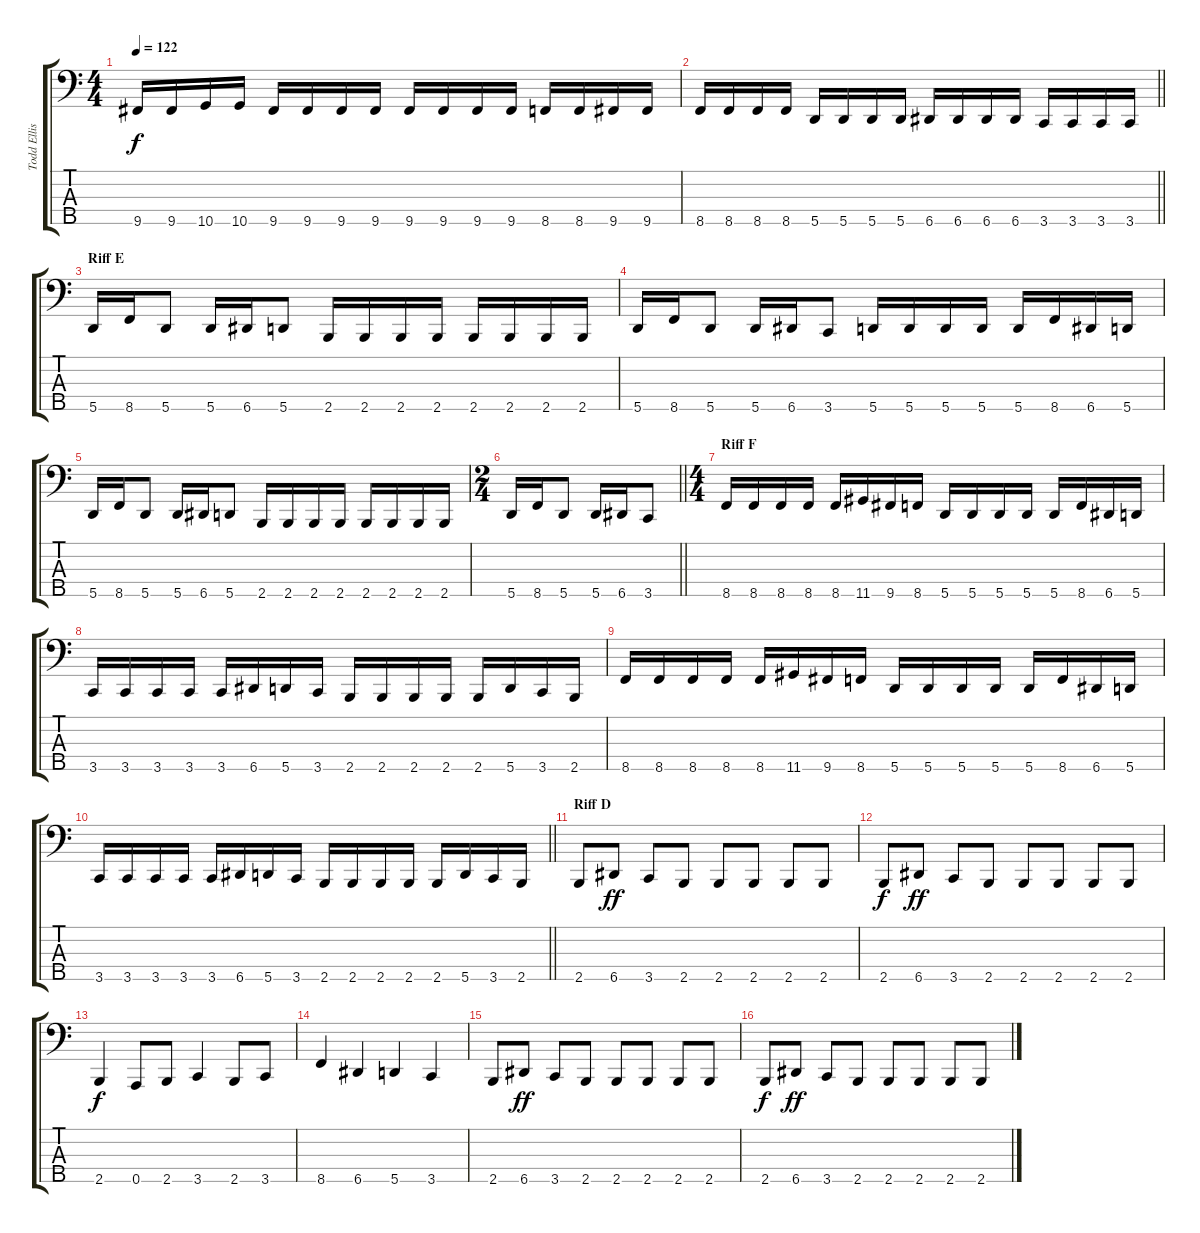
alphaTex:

\track ("Todd Ellis" "Todd Ellis") {instrument electricbassfinger}
\staff {score tabs}
\tuning (G2 D2 A1 E1 A0) {hide}
\ts (4 4)
\tempo 122
\clef f4
\ks c
9.5.16{dy f} 9.5.16 10.5.16 10.5.16 9.5.16 9.5.16 9.5.16 9.5.16 9.5.16 9.5.16 9.5.16 9.5.16 8.5.16 8.5.16 9.5.16 9.5.16 |
\barLineRight lightlight
8.5.16 8.5.16 8.5.16 8.5.16 5.5.16 5.5.16 5.5.16 5.5.16 6.5.16 6.5.16 6.5.16 6.5.16 3.5.16 3.5.16 3.5.16 3.5.16 |
\section ("" "Riff E")
5.5.16 8.5.16 5.5.8 5.5.16 6.5.16 5.5.8 2.5.16 2.5.16 2.5.16 2.5.16 2.5.16 2.5.16 2.5.16 2.5.16 |
5.5.16 8.5.16 5.5.8 5.5.16 6.5.16 3.5.8 5.5.16 5.5.16 5.5.16 5.5.16 5.5.16 8.5.16 6.5.16 5.5.16 |
5.5.16 8.5.16 5.5.8 5.5.16 6.5.16 5.5.8 2.5.16 2.5.16 2.5.16 2.5.16 2.5.16 2.5.16 2.5.16 2.5.16 |
\ts (2 4)
\barLineRight lightlight
5.5.16 8.5.16 5.5.8 5.5.16 6.5.16 3.5.8 |
\ts (4 4)
\section ("" "Riff F")
8.5.16 8.5.16 8.5.16 8.5.16 8.5.16 11.5.16 9.5.16 8.5.16 5.5.16 5.5.16 5.5.16 5.5.16 5.5.16 8.5.16 6.5.16 5.5.16 |
3.5.16 3.5.16 3.5.16 3.5.16 3.5.16 6.5.16 5.5.16 3.5.16 2.5.16 2.5.16 2.5.16 2.5.16 2.5.16 5.5.16 3.5.16 2.5.16 |
8.5.16 8.5.16 8.5.16 8.5.16 8.5.16 11.5.16 9.5.16 8.5.16 5.5.16 5.5.16 5.5.16 5.5.16 5.5.16 8.5.16 6.5.16 5.5.16 |
\barLineRight lightlight
3.5.16 3.5.16 3.5.16 3.5.16 3.5.16 6.5.16 5.5.16 3.5.16 2.5.16 2.5.16 2.5.16 2.5.16 2.5.16 5.5.16 3.5.16 2.5.16 |
\section ("" "Riff D")
2.5.8 6.5.8{dy ff} 3.5.8 2.5.8 2.5.8 2.5.8 2.5.8 2.5.8 |
2.5.8{dy f} 6.5.8{dy ff} 3.5.8 2.5.8 2.5.8 2.5.8 2.5.8 2.5.8 |
2.5.4{dy f} 0.5.8 2.5.8 3.5.4 2.5.8 3.5.8 |
8.5.4 6.5.4 5.5.4 3.5.4 |
2.5.8 6.5.8{dy ff} 3.5.8 2.5.8 2.5.8 2.5.8 2.5.8 2.5.8 |
2.5.8{dy f} 6.5.8{dy ff} 3.5.8 2.5.8 2.5.8 2.5.8 2.5.8 2.5.8
